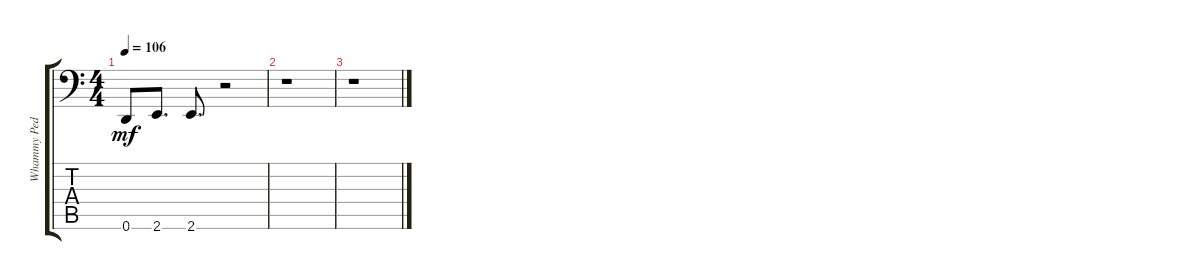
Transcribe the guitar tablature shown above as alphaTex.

\track ("Whammy Pedal" "Whammy Ped") {instrument distortionguitar}
\staff {score tabs}
\tuning (D3 A2 G2 D2 A1 D1) {hide}
\ts (4 4)
\tempo 106
\clef f4
\ks c
0.6{t}.8{dy mf} 2.6.8{d} 2.6.8{d} r.2 |
r.1 |
r.1
